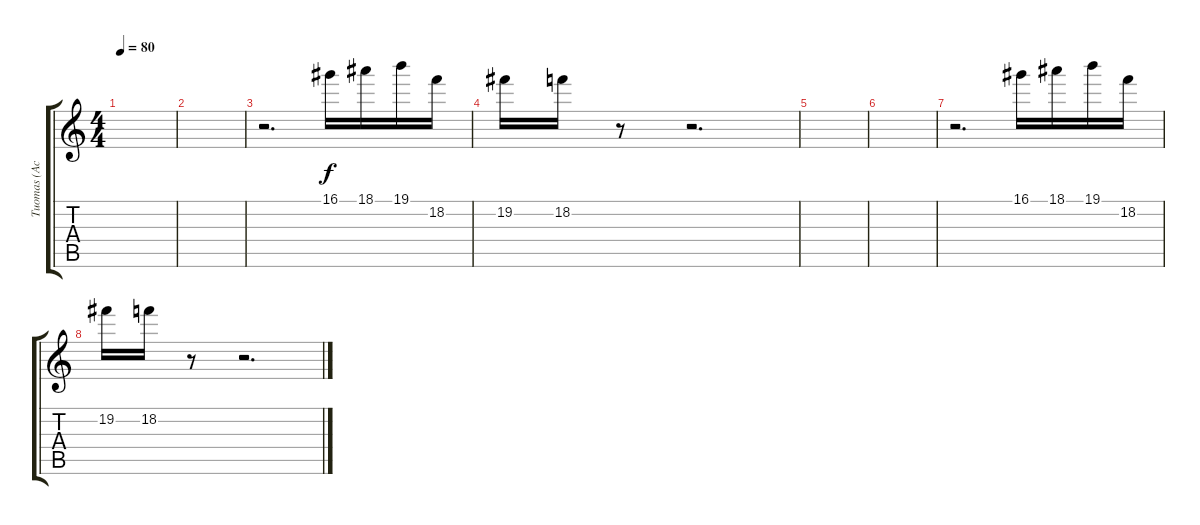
\track ("Tuomas (Accoustique)" "Tuomas (Ac") {instrument acousticguitarsteel}
\staff {score tabs}
\tuning (E4 B3 G3 D3 A2 E2) {hide}
\ts (4 4)
\tempo 80
\clef g2
\ks c
|
|
r.2{d} 16.1.16 18.1.16 19.1.16 18.2.16 |
19.2.16 18.2.16 r.8 r.2{d} |
|
|
r.2{d} 16.1.16 18.1.16 19.1.16 18.2.16 |
19.2.16 18.2.16 r.8 r.2{d}
